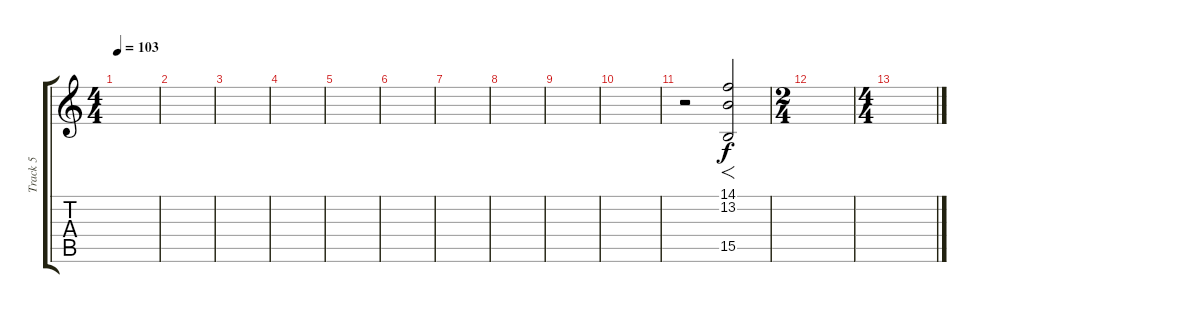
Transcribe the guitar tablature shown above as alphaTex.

\track ("Track 5" "Track 5") {instrument applause}
\staff {score tabs}
\tuning (Eb4 Bb3 Gb3 Db3 Ab2 Db2) {hide}
\ts (4 4)
\tempo 103
\clef g2
\ks c
|
|
|
|
|
|
|
|
|
|
r.2 (14.1 13.2 15.5).2{f} |
\ts (2 4)
|
\ts (4 4)
